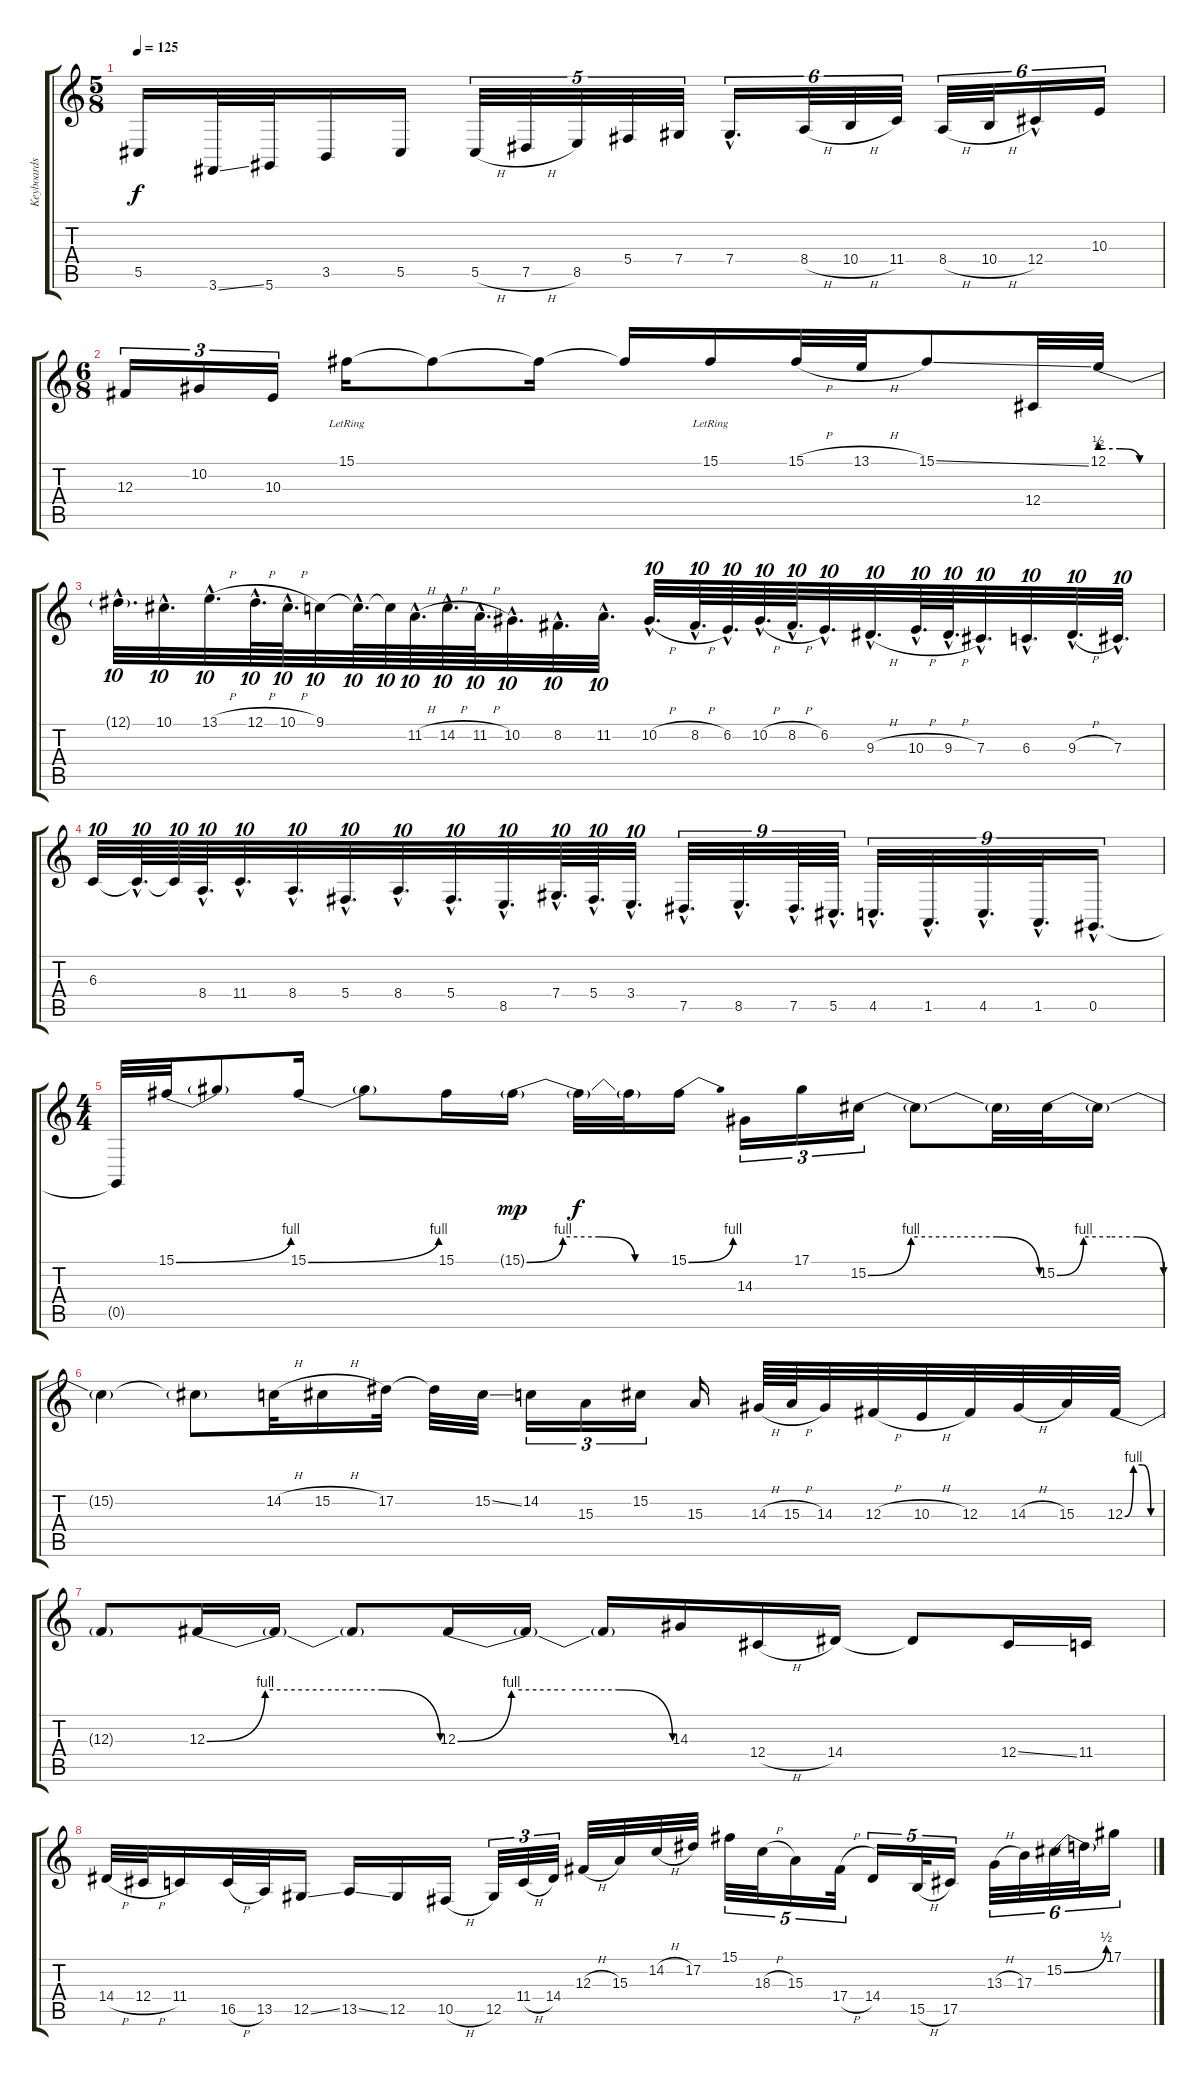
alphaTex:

\track ("Keyboards" "Keyboards") {instrument lead2sawtooth}
\staff {score tabs}
\tuning (Eb4 Bb3 Gb3 Db3 Ab2 Eb2) {hide}
\ts (5 8)
\tempo 125
\clef g2
\ks c
5.5.16{dy f} 3.6{ss}.32 5.6.32 3.5.16 5.5.16 5.5{h}.32{tu (5 4)} 7.5{h}.32{tu (5 4)} 8.5.32{tu (5 4)} 5.4.32{tu (5 4)} 7.4.32{tu (5 4)} 7.4{hac}.16{d tu (6 4)} 8.4{h}.32{tu (6 4)} 10.4{h}.32{tu (6 4)} 11.4.32{tu (6 4)} 8.4{h}.32{tu (6 4)} 10.4{h}.32{tu (6 4)} 12.4{hac}.16{tu (6 4)} 10.3.16{tu (6 4)} |
\ts (6 8)
12.3.16{tu (3 2)} 10.2.16{tu (3 2)} 10.3.16{tu (3 2)} 15.1{lr}.16 15.1{t}.8 15.1{t}.16 15.1{t}.16 15.1{lr}.16 15.1{h}.32 13.1{h}.32 15.1{ss}.8 12.4.32 12.1{be (custom 0 2 20 2 40 0 60 0)}.32 |
12.1{hac t}.32{d tu (10 8)} 10.1{hac}.32{d tu (10 8)} 13.1{h hac}.32{d tu (10 8)} 12.1{h hac}.64{d tu (10 8)} 10.1{h hac}.64{d tu (10 8)} 9.1.32{tu (10 8)} 9.1{hac t}.64{d tu (10 8)} 9.1{t}.64{tu (10 8)} 11.2{h hac}.64{d tu (10 8)} 14.2{h hac}.64{d tu (10 8)} 11.2{h hac}.64{d tu (10 8)} 10.2{hac}.32{d tu (10 8)} 8.2{hac}.32{d tu (10 8)} 11.2{hac}.32{d tu (10 8)} 10.2{h hac}.32{d tu (10 8)} 8.2{h hac}.64{d tu (10 8)} 6.2{hac}.64{d tu (10 8)} 10.2{h hac}.64{d tu (10 8)} 8.2{h hac}.64{d tu (10 8)} 6.2{hac}.32{d tu (10 8)} 9.3{h hac}.32{d tu (10 8)} 10.3{h hac}.64{d tu (10 8)} 9.3{h hac}.64{d tu (10 8)} 7.3{hac}.32{d tu (10 8)} 6.3{hac}.32{d tu (10 8)} 9.3{h hac}.32{d tu (10 8)} 7.3{hac}.32{d tu (10 8)} |
6.3.32{tu (10 8)} 6.3{hac t}.64{d tu (10 8)} 6.3{t}.64{tu (10 8)} 8.4{hac}.64{d tu (10 8)} 11.4{hac}.32{d tu (10 8)} 8.4{hac}.32{d tu (10 8)} 5.4{hac}.32{d tu (10 8)} 8.4{hac}.32{d tu (10 8)} 5.4{hac}.32{d tu (10 8)} 8.5{hac}.32{d tu (10 8)} 7.4{hac}.64{d tu (10 8)} 5.4{hac}.64{d tu (10 8)} 3.4{hac}.32{d tu (10 8)} 7.5{hac}.32{d tu (9 8)} 8.5{hac}.32{d tu (9 8)} 7.5{hac}.64{d tu (9 8)} 5.5{hac}.64{d tu (9 8)} 4.5{hac}.32{d tu (9 8)} 1.5{hac}.32{d tu (9 8)} 4.5{hac}.32{d tu (9 8)} 1.5{hac}.32{d tu (9 8)} 0.5{hac}.16{d tu (9 8)} |
\ts (4 4)
0.5{t}.32 15.1{be (bend 0 0 60 4)}.32 15.1{t}.8 15.1{be (bend 0 0 60 4)}.16 15.1{t}.8 15.1.16 15.1{be (custom 0 0 15 4 30 4 45 0 60 0) g}.16{dy mp} 15.1{t}.32{dy f} 15.1{t}.32 15.1{be (bend 0 0 60 4)}.16 14.3.16{tu (3 2)} 17.1.16{tu (3 2)} 15.2{be (custom 0 0 15 4 30 4 45 4 60 0)}.16{tu (3 2)} 15.2{t}.8 15.2{t}.32 15.2{be (custom 0 0 15 4 30 4 45 4 60 0)}.32 15.2{t}.16 |
15.2{t}.4 15.2{t}.8 14.2{h}.32 15.2{h}.16 17.2.32 17.2{t}.32 15.2{ss}.32 14.2.16{tu (3 2)} 15.3.16{tu (3 2)} 15.2.16{tu (3 2)} 15.3.16 14.3{h}.64 15.3{h}.64 14.3.32 12.3{h}.32 10.3{h}.32 12.3.32 14.3{h}.32 15.3.32 12.3{be (custom 0 0 15 4 30 4 45 0 60 0)}.32 |
12.3{t}.8 12.3{be (custom 0 0 15 4 30 4 45 4 60 0)}.16 12.3{t}.16 12.3{t}.8 12.3{be (custom 0 0 15 4 30 4 45 4 60 0)}.16 12.3{t}.16 12.3{t}.16 14.3.16 12.4{h}.16 14.4.16 14.4{t}.8 12.4{ss}.16 11.4.16 |
14.4{h}.32 12.4{h}.32 11.4.16 16.5{h}.32 13.5.32 12.5{ss}.16 13.5{ss}.16 12.5.16 10.5{h}.16 12.5.32{tu (3 2)} 11.4{h}.32{tu (3 2)} 14.4.32{tu (3 2)} 12.3{h}.32 15.3.32 14.2{h}.32 17.2.32 15.1.32{tu (5 4)} 18.3{h}.32{tu (5 4)} 15.3.16{tu (5 4)} 17.4{h}.32{tu (5 4)} 14.4.16{tu (5 4)} 15.5{h}.32{tu (5 4)} 17.5.16{tu (5 4)} 13.3{h}.32{tu (6 4)} 17.3.32{tu (6 4)} 15.2{be (bend 0 0 60 2)}.32{tu (6 4)} 15.2{t}.32{tu (6 4)} 17.1.16{tu (6 4)}
